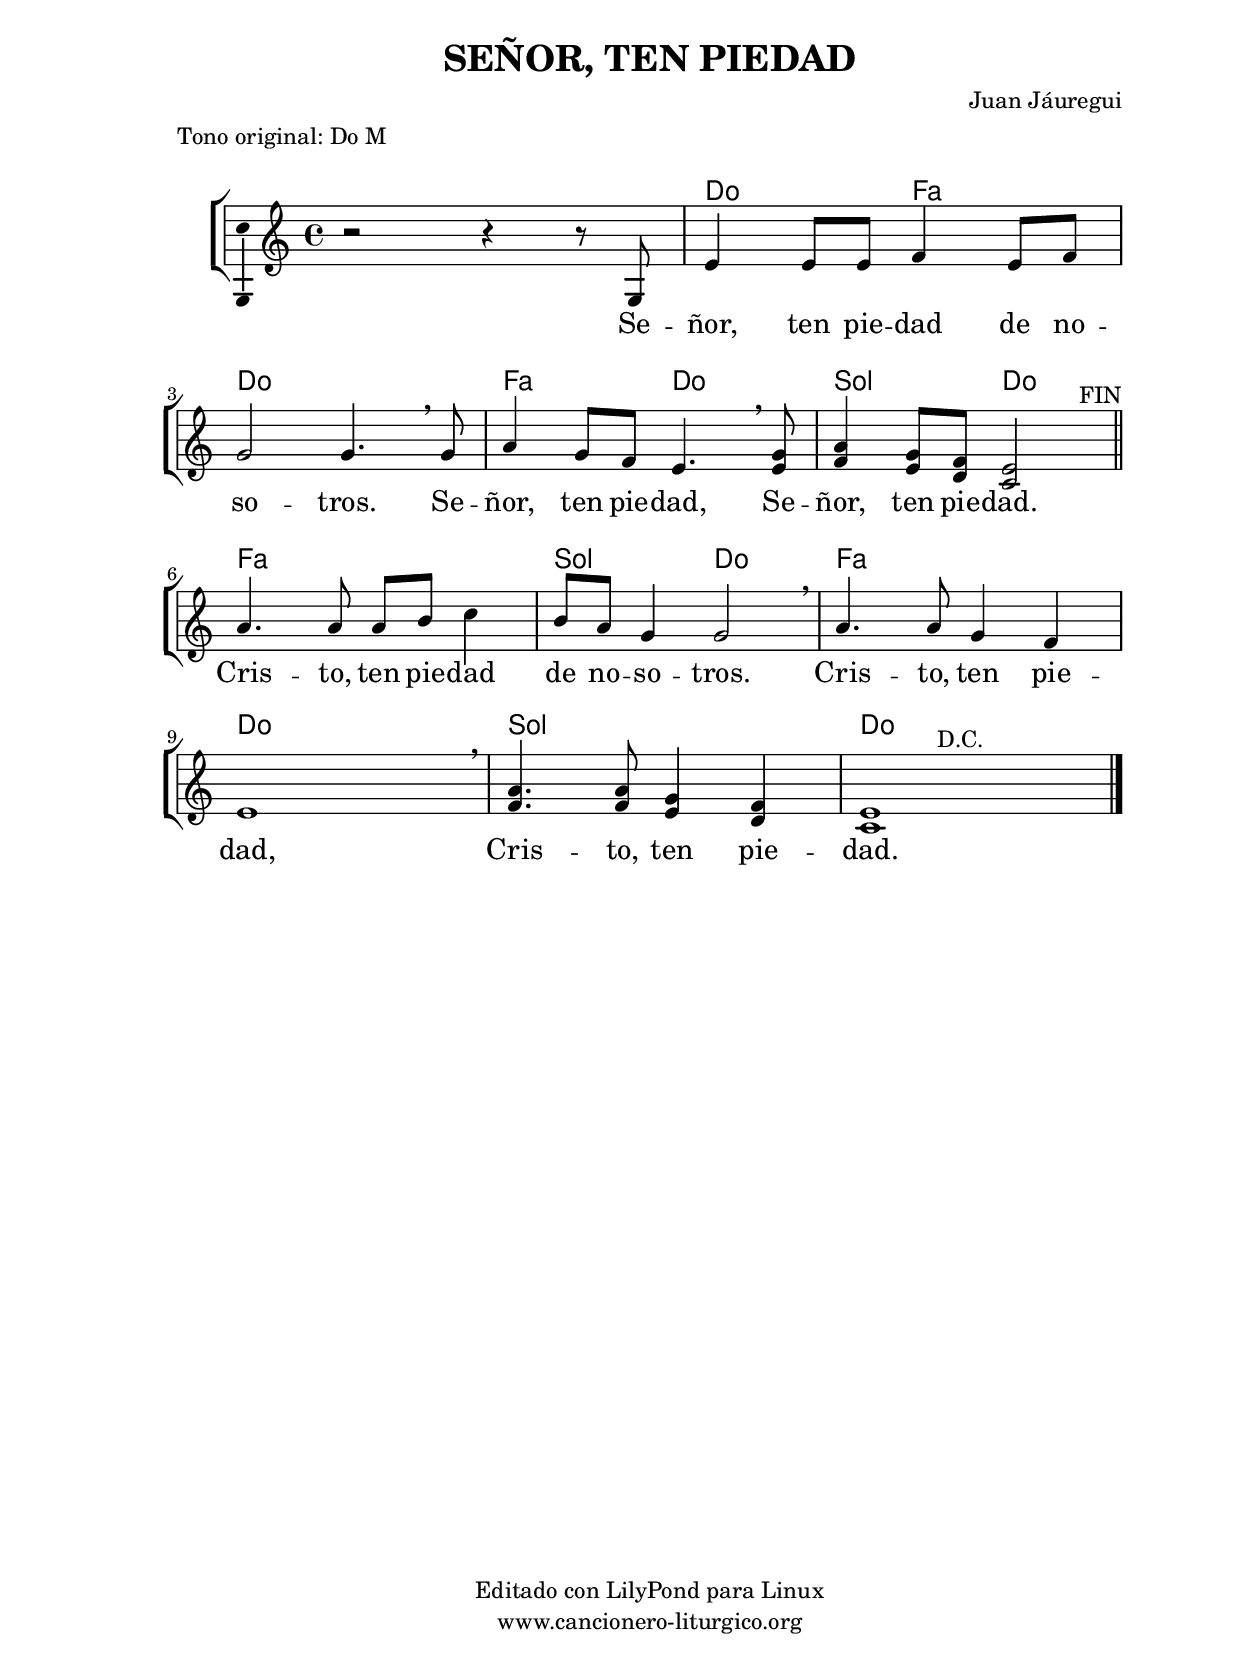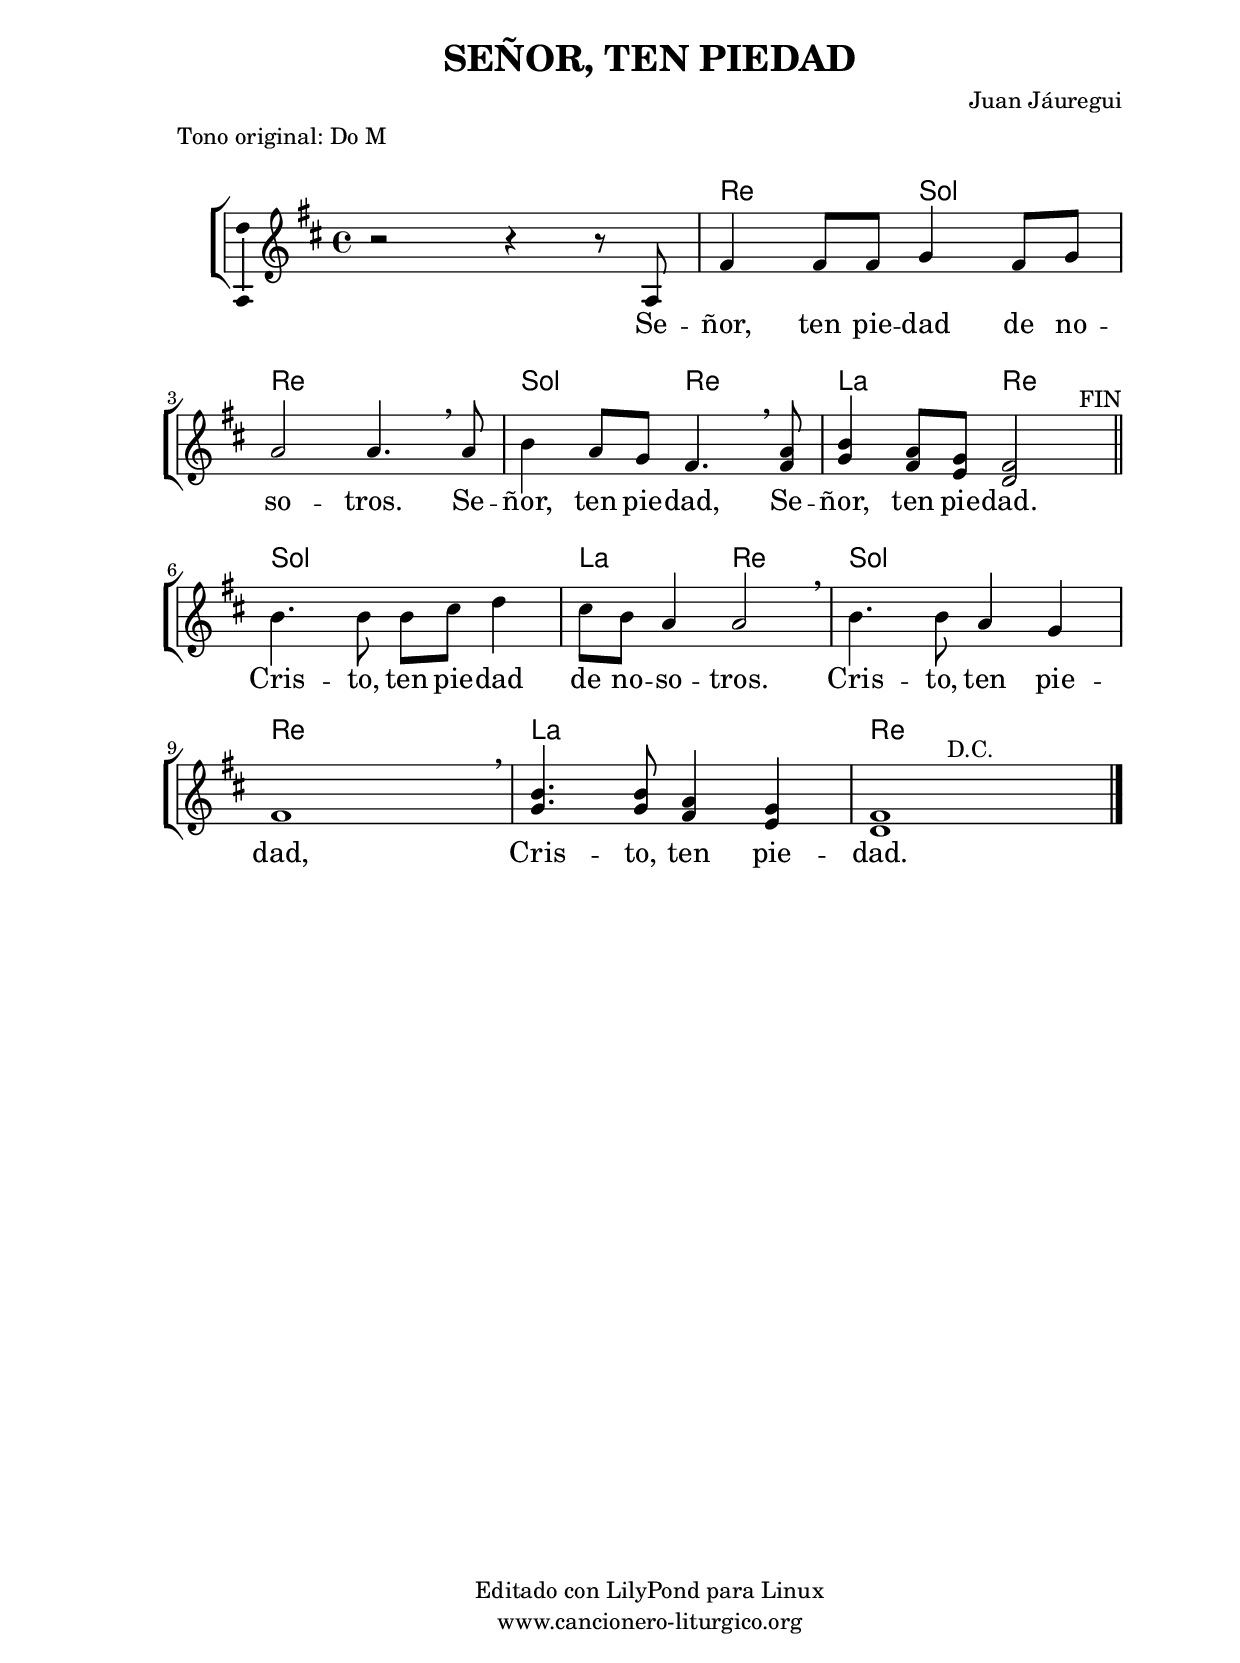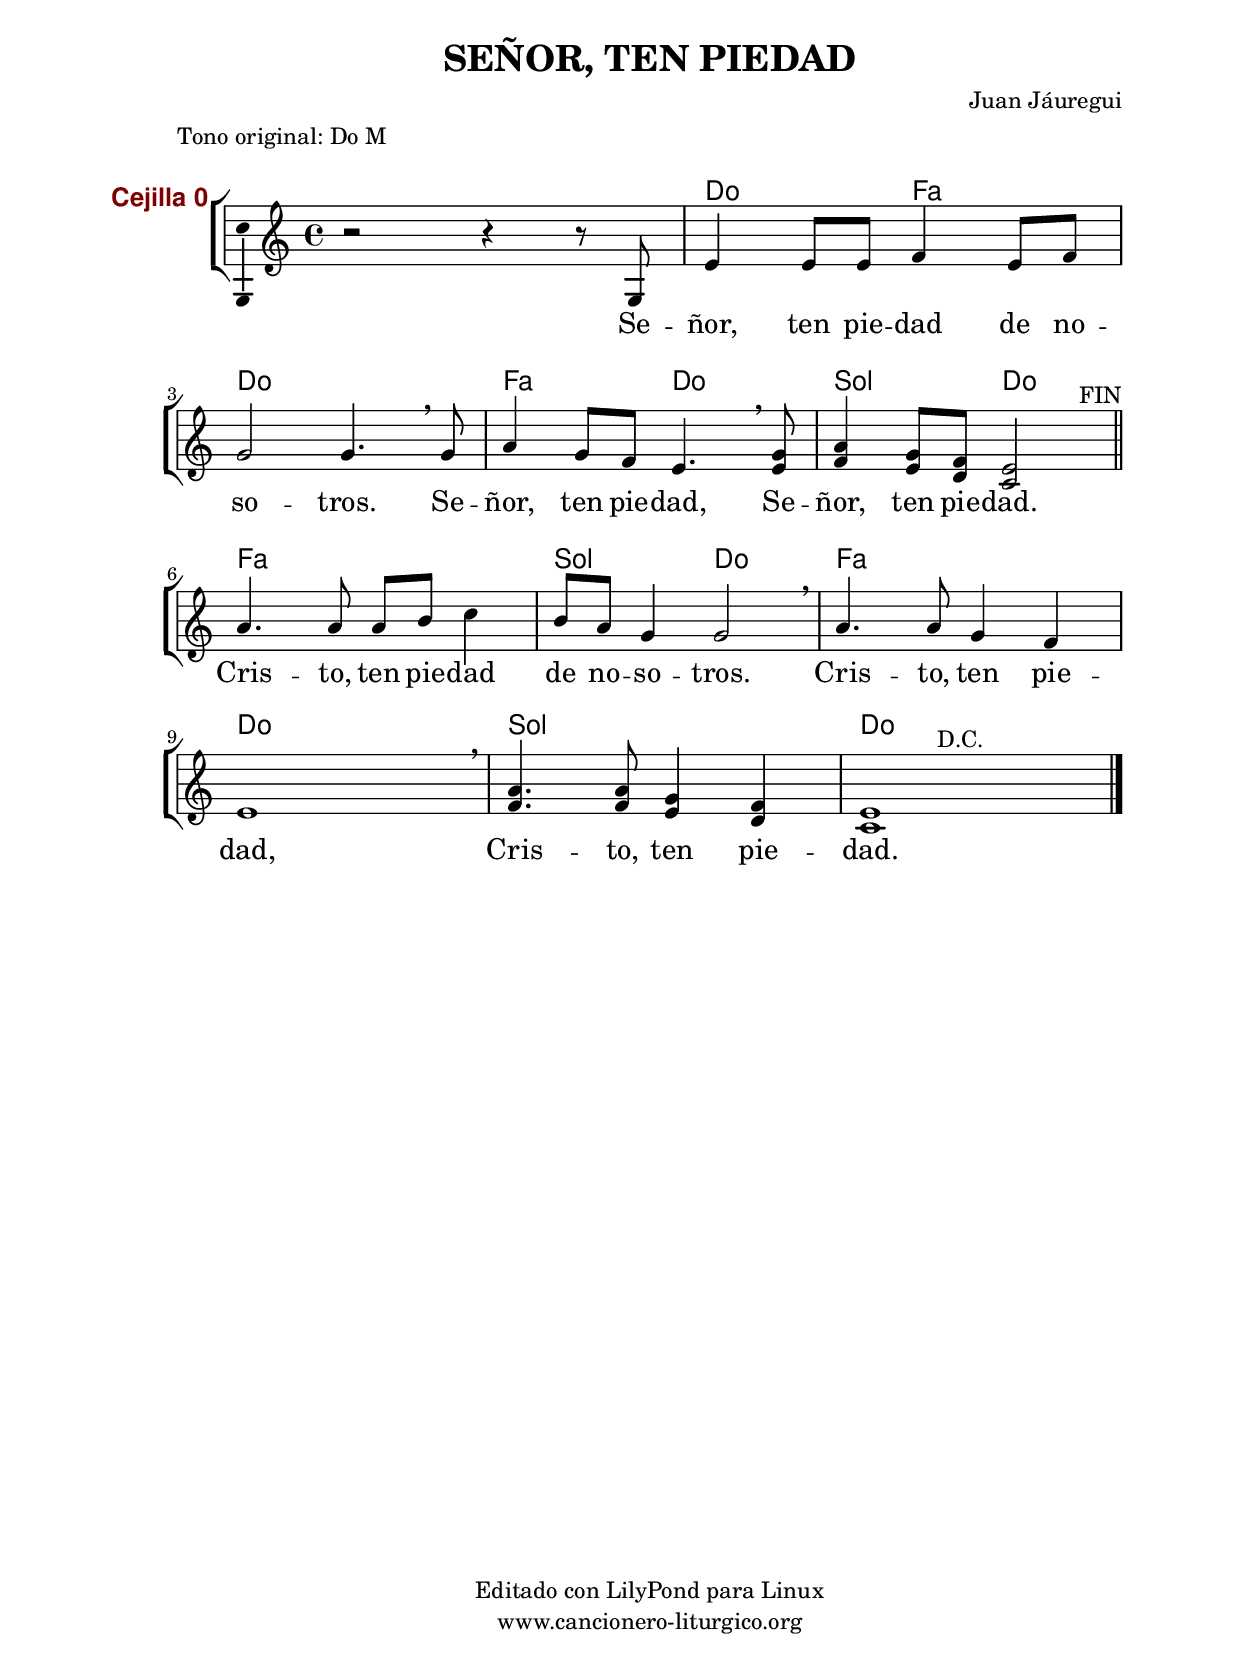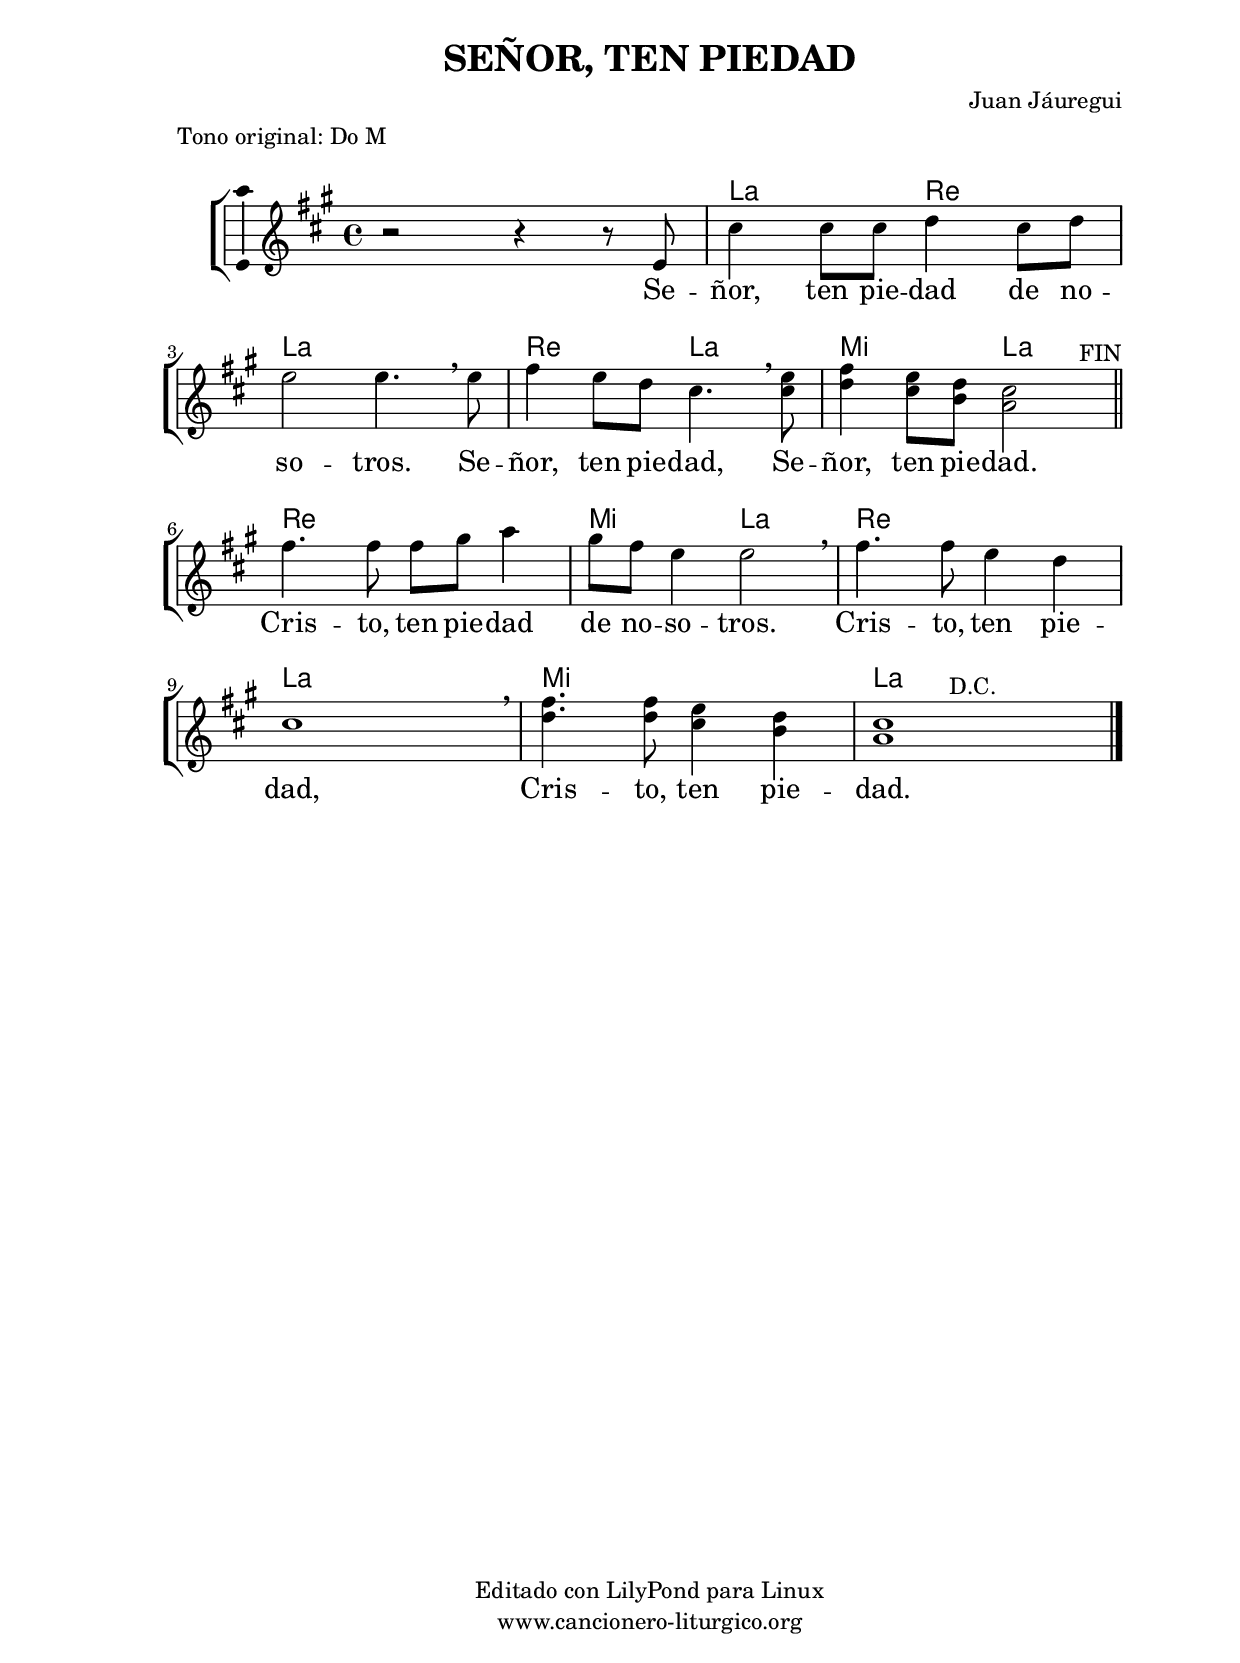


%versión de lilypond para la que se ha escrito esta partitura:
\version "2.16.0"

	%Tamaño papel
	#(set-default-paper-size "a4")
	%Tamaño partitura
	#(set-global-staff-size 20)
	%No responde al pulsar sobre una nota
	#(ly:set-option 'point-and-click #f)

%parámetros del encabezamiento:
\header {
	title = "SEÑOR, TEN PIEDAD"
	subtitle = ""
	composer = "Juan Jáuregui"
	poet = "" %Tomado del Libro del Organista, vol 8 (Ordinario de la Misa)
	meter = "Tono original: Do M"
	arranger = ""
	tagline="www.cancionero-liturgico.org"
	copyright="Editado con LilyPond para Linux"
	tiempo = ""
	usos = "Kyrie"
	letra = ""
	}

%parámetros asociados al papel:
\paper  {
	oddHeaderMarkup = \markup {\fill-line { \on-the-fly #not-first-page \fromproperty #'header:title \on-the-fly #not-first-page \fromproperty #'header:composer }}
	evenHeaderMarkup = \markup {\fill-line { \fromproperty #'header:composer \fromproperty #'header:title }}
	#(set-paper-size "a4")
	print-page-number = ##f
	first-page-number = 1
	print-first-page-number = ##f
%	head-separation = 3.0 \cm
	top-margin = 2.0 \cm
	bottom-margin = 0.5\cm
%%%	bottom-margin = -3.5\cm
	left-margin = 3.0 \cm
	line-width = 16.0 \cm 
	indent = 8\mm
	interscoreline = 2.\mm
	between-system-space = 15\mm
%	para que las partituras no llenen la hoja:
	ragged-bottom = ##t
%	idem para la última hoja:
	ragged-last-bottom = ##f
%	para que las partituras llenen el ancho del papel:
	ragged-last = ##f
	after-title-space = 2.5 \cm
%page-count=1
%system-count=8

	%Flexible Vertical Spacing
%	markup-markup-spacing =
%	#'((basic-distance . 15) (minimum-distance . 15) (padding . 3))
	markup-system-spacing =
	#'((basic-distance . 15) (minimum-distance . 15) (padding . 3))
	system-system-spacing =
	#'((basic-distance . 15) (minimum-distance . 15) (padding . 3))
	score-system-spacing =
	#'((basic-distance . 15) (minimum-distance . 15) (padding . 5))
%	top-system-spacing = % header
%	#'((basic-distance . 8) (minimum-distance . 0) (padding . 0))
%	top-markup-spacing =
%	#'((basic-distance . 20) (minimum-distance . 20) (padding . 0))
	last-bottom-spacing = % footer
	#'((basic-distance . 5) (minimum-distance . 5) (padding . 0))
%	score-markup-spacing =
%	#'((basic-distance . 16) (minimum-distance . 13) (padding . 0))

	}


%parámetros que afectan a toda la partitura:
global =  {
	%clave de sol (G):
	\clef G
	%armadura:
%%%	\transpose c d
	\key c \major
	\tempo 4=100
	\set Score.tempoHideNote = ##t
	}


acordes = {
	\italianChords
	\chordmode {
%%%	\transpose c d
{

s1
c2 f c s f c g c
f2 s g c f s c s g s c s

	}
	}
}

melodia = 

%%%	\transpose c d
{
	\relative c'{
	\time 4/4


r2 r4 r8 g8
e'4 e8 e f4 e8 f
g2 g4. \breathe g8
a4 g8 f e4. \breathe
<<
{
g8
a4 g8 f e2
}
{
e8
f4 e8 d c2^"            FIN"
}
>>

\bar "||"
\break

a'4. a8 a b c4
b8 a g4 g2 \breathe
a4. a8 g4 f
e1 \breathe
<<
{
a4. a8 g4 f
e1^"            D.C."
}
{
f4. f8 e4 d
c1
}
>>


\bar "|."
	}
	}


texto = \lyricmode {
Se -- ñor, ten pie -- dad de no -- so -- tros.
Se -- ñor, ten pie -- dad, Se -- ñor, ten pie -- dad.

Cris -- to, ten pie -- dad de no -- so -- tros.
Cris -- to, ten pie -- dad, Cris -- to, ten pie -- dad.

	}


acordesStaff = \context ChordNames = acordesStaff <<
	\set chordChanges = ##t
	\acordes
	>>


%%%%%%%%%%%%%%%%%%%%%%%%%%%%%%%%%%% CEJILLA %%%%%%%%%%%%%%%%%%%%%%%%%%%%%%%%%%%
acordescejilla = {
%%%	\override ChordNames.ChordName #'font-size = #-1
%%%	\override ChordNames.ChordName #'font-series = #'bold
	\transpose c c {
		\acordes
		}
	}

acordescejillaStaff = \context ChordNames = acordescejillaStaff <<
	\set Staff.instrumentName = \markup \with-color #darkred \larger \bold \sans "Cejilla 0"
	\set chordChanges = ##t
	\acordescejilla
	>>
%%%%%%%%%%%%%%%%%%%%%%%%%%%%%%%%%%% CEJILLA %%%%%%%%%%%%%%%%%%%%%%%%%%%%%%%%%%%


vozStaff = \context Voice = vozStaff
\with {\consists "Ambitus_engraver"}
<<
%	\set Staff.instrumentName = ""
%	\set Staff.shortInstrumentName = ""
%	\set Staff.midiInstrument = #"clarinet"
%	\set Staff.midiInstrument = #"cello"
%	\set Staff.midiInstrument = #"flute"
	\set Staff.midiInstrument = #"electric guitar (jazz)"
%	\set Staff.midiInstrument = #"english horn"
%	\set Staff.midiInstrument = #"violin"
%	\set Staff.midiInstrument = #"glockenspiel"
	\set Staff.midiMinimumVolume = #0.7
	\set Staff.midiMaximumVolume = #0.9
	\global
	\melodia
	>>


textoStaff = \context Lyrics = textoStaff <<
	\lyricsto vozStaff \texto
	>>


\book {
	\score {
		\context ChoirStaff {
			\override StaffGroup.SystemStartBracket #'collapse-height = #1
			\override Score.SystemStartBar #'collapse-height = #1
			<<
			\acordesStaff
			\vozStaff
			\textoStaff
			>>
			}
		\layout {
	    		\context {
				\Lyrics
				\override LyricText #'font-size = #2
				}
	   		 \context {
				\Score
				\override StaffSymbol #'staff-space = #(magstep +3)
				}
			}
		}
	\score {
		\unfoldRepeats
		\context ChoirStaff {
			<<
			\acordesStaff
			\vozStaff
			>>
			}
		\midi {
	  		\context {
	  			\Score
				tempoWholesPerMinute = #(ly:make-moment 70 4)
				}
			}
		}
	}


%Partitura para guitarra
#(define output-suffix "G")
\book {
	\score {
		\context ChoirStaff {
			\override StaffGroup.SystemStartBracket #'collapse-height = #1
			\override Score.SystemStartBar #'collapse-height = #1
			<<
			\acordescejillaStaff
			\vozStaff
			\textoStaff
			>>
			}
		\layout {
%%%%%%%%%%%%%%%%%%%%%%%%%%%%%%%%%%% CEJILLA %%%%%%%%%%%%%%%%%%%%%%%%%%%%%%%%%%%
			\context {
				\ChordNames \consists Instrument_name_engraver
				}
%%%%%%%%%%%%%%%%%%%%%%%%%%%%%%%%%%% CEJILLA %%%%%%%%%%%%%%%%%%%%%%%%%%%%%%%%%%%
	    		\context {
				\Lyrics
				\override LyricText #'font-size = #2
				}
	   		 \context {
				\Score
				\override StaffSymbol #'staff-space = #(magstep +3)
				}
			}
		}
	}


#(define output-suffix "C")
\book {
	\score {
		\context ChoirStaff {
			\override StaffGroup.SystemStartBracket #'collapse-height = #1
			\override Score.SystemStartBar #'collapse-height = #1
\transpose c d
			<<
			\acordesStaff
			\vozStaff
			\textoStaff
			>>
			}
		\layout {
	    		\context {
				\Lyrics
				\override LyricText #'font-size = #2
				}
	   		 \context {
				\Score
				\override StaffSymbol #'staff-space = #(magstep +3)
				}
			}
		}
	}


#(define output-suffix "S")
\book {
	\score {
		\context ChoirStaff {
			\override StaffGroup.SystemStartBracket #'collapse-height = #1
			\override Score.SystemStartBar #'collapse-height = #1
\transpose c a
			<<
			\acordesStaff
			\vozStaff
			\textoStaff
			>>
			}
		\layout {
	    		\context {
				\Lyrics
				\override LyricText #'font-size = #2
				}
	   		 \context {
				\Score
				\override StaffSymbol #'staff-space = #(magstep +3)
				}
			}
		}
	}


